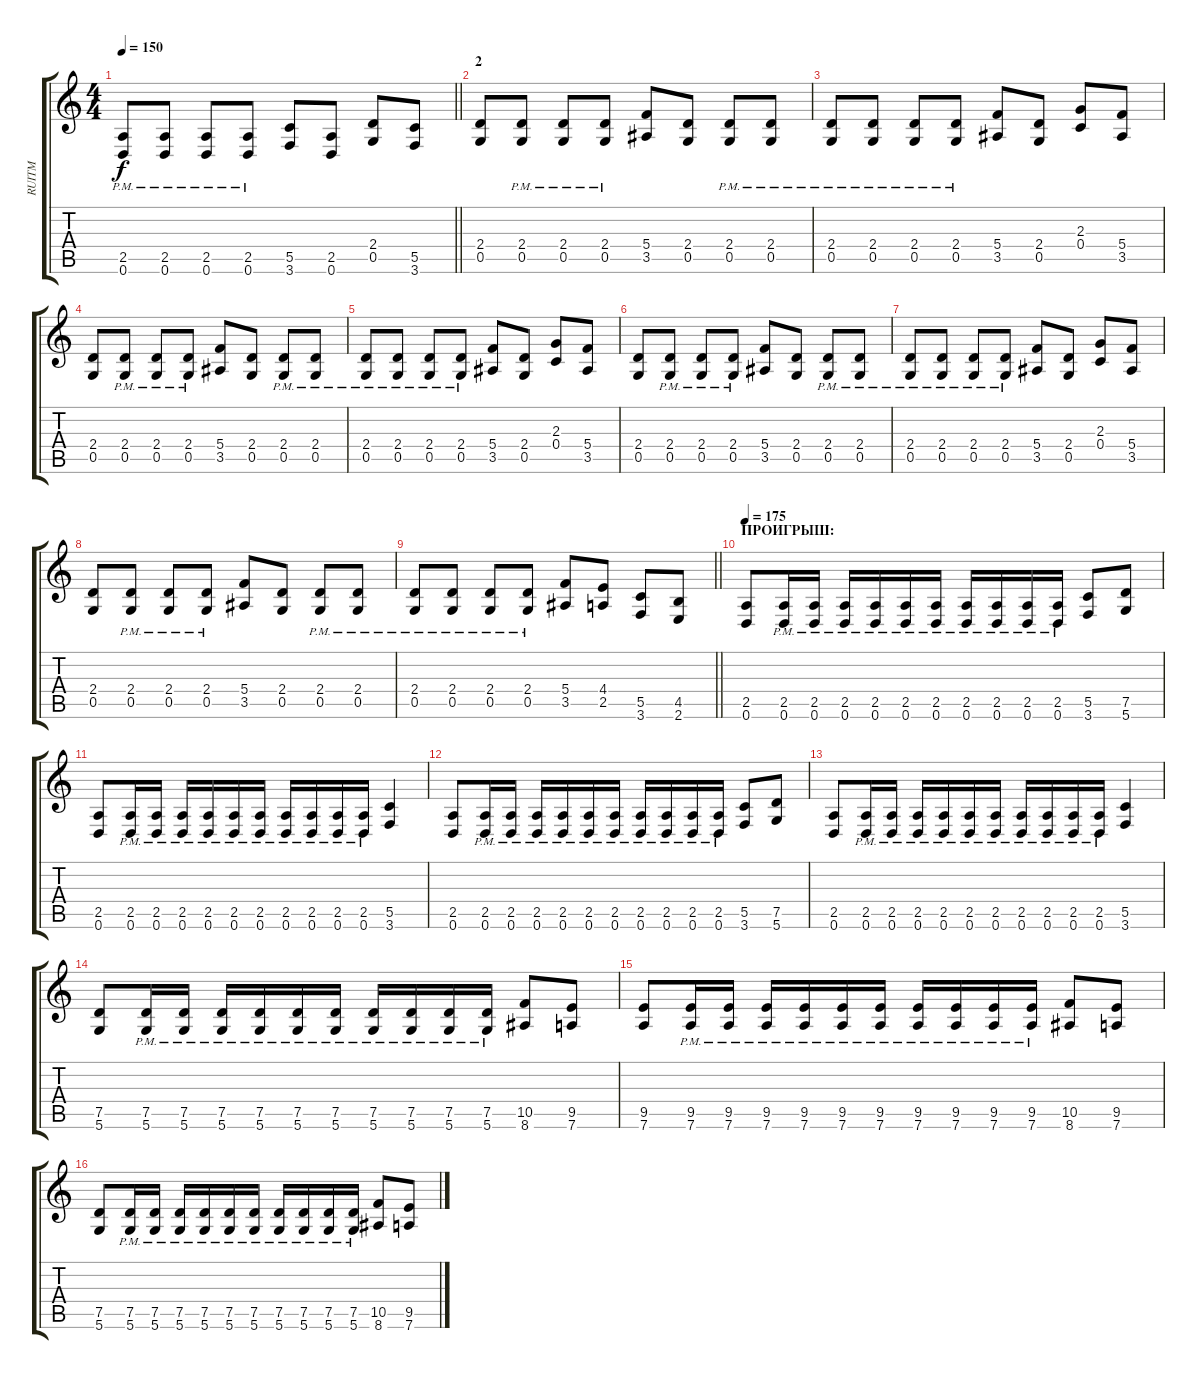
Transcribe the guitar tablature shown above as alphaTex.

\track ("RUITM" "RUITM") {instrument distortionguitar}
\staff {score tabs}
\tuning (D4 A3 F3 C3 G2 D2) {hide}
\ts (4 4)
\tempo 150
\clef g2
\barLineRight lightlight
\ks c
(2.5{pm} 0.6{pm}).8{dy f} (2.5{pm} 0.6{pm}).8 (2.5{pm} 0.6{pm}).8 (2.5{pm} 0.6{pm}).8 (5.5 3.6).8 (2.5 0.6).8 (2.4 0.5).8 (5.5 3.6).8 |
\section ("" "2")
(2.4 0.5).8 (2.4{pm} 0.5{pm}).8 (2.4{pm} 0.5{pm}).8 (2.4{pm} 0.5{pm}).8 (5.4 3.5).8 (2.4 0.5).8 (2.4{pm} 0.5{pm}).8 (2.4{pm} 0.5{pm}).8 |
(2.4{pm} 0.5{pm}).8 (2.4{pm} 0.5{pm}).8 (2.4{pm} 0.5{pm}).8 (2.4{pm} 0.5{pm}).8 (5.4 3.5).8 (2.4 0.5).8 (2.3 0.4).8 (5.4 3.5).8 |
(2.4 0.5).8 (2.4{pm} 0.5{pm}).8 (2.4{pm} 0.5{pm}).8 (2.4{pm} 0.5{pm}).8 (5.4 3.5).8 (2.4 0.5).8 (2.4{pm} 0.5{pm}).8 (2.4{pm} 0.5{pm}).8 |
(2.4{pm} 0.5{pm}).8 (2.4{pm} 0.5{pm}).8 (2.4{pm} 0.5{pm}).8 (2.4{pm} 0.5{pm}).8 (5.4 3.5).8 (2.4 0.5).8 (2.3 0.4).8 (5.4 3.5).8 |
(2.4 0.5).8 (2.4{pm} 0.5{pm}).8 (2.4{pm} 0.5{pm}).8 (2.4{pm} 0.5{pm}).8 (5.4 3.5).8 (2.4 0.5).8 (2.4{pm} 0.5{pm}).8 (2.4{pm} 0.5{pm}).8 |
(2.4{pm} 0.5{pm}).8 (2.4{pm} 0.5{pm}).8 (2.4{pm} 0.5{pm}).8 (2.4{pm} 0.5{pm}).8 (5.4 3.5).8 (2.4 0.5).8 (2.3 0.4).8 (5.4 3.5).8 |
(2.4 0.5).8 (2.4{pm} 0.5{pm}).8 (2.4{pm} 0.5{pm}).8 (2.4{pm} 0.5{pm}).8 (5.4 3.5).8 (2.4 0.5).8 (2.4{pm} 0.5{pm}).8 (2.4{pm} 0.5{pm}).8 |
\barLineRight lightlight
(2.4{pm} 0.5{pm}).8 (2.4{pm} 0.5{pm}).8 (2.4{pm} 0.5{pm}).8 (2.4{pm} 0.5{pm}).8 (5.4 3.5).8 (4.4 2.5).8 (5.5 3.6).8 (4.5 2.6).8 |
\section ("" "ПРОИГРЫШ:")
\tempo 175
(2.5 0.6).8 (2.5{pm} 0.6{pm}).16 (2.5{pm} 0.6{pm}).16 (2.5{pm} 0.6{pm}).16 (2.5{pm} 0.6{pm}).16 (2.5{pm} 0.6{pm}).16 (2.5{pm} 0.6{pm}).16 (2.5{pm} 0.6{pm}).16 (2.5{pm} 0.6{pm}).16 (2.5{pm} 0.6{pm}).16 (2.5{pm} 0.6{pm}).16 (5.5 3.6).8 (7.5 5.6).8 |
(2.5 0.6).8 (2.5{pm} 0.6{pm}).16 (2.5{pm} 0.6{pm}).16 (2.5{pm} 0.6{pm}).16 (2.5{pm} 0.6{pm}).16 (2.5{pm} 0.6{pm}).16 (2.5{pm} 0.6{pm}).16 (2.5{pm} 0.6{pm}).16 (2.5{pm} 0.6{pm}).16 (2.5{pm} 0.6{pm}).16 (2.5{pm} 0.6{pm}).16 (5.5 3.6).4 |
(2.5 0.6).8 (2.5{pm} 0.6{pm}).16 (2.5{pm} 0.6{pm}).16 (2.5{pm} 0.6{pm}).16 (2.5{pm} 0.6{pm}).16 (2.5{pm} 0.6{pm}).16 (2.5{pm} 0.6{pm}).16 (2.5{pm} 0.6{pm}).16 (2.5{pm} 0.6{pm}).16 (2.5{pm} 0.6{pm}).16 (2.5{pm} 0.6{pm}).16 (5.5 3.6).8 (7.5 5.6).8 |
(2.5 0.6).8 (2.5{pm} 0.6{pm}).16 (2.5{pm} 0.6{pm}).16 (2.5{pm} 0.6{pm}).16 (2.5{pm} 0.6{pm}).16 (2.5{pm} 0.6{pm}).16 (2.5{pm} 0.6{pm}).16 (2.5{pm} 0.6{pm}).16 (2.5{pm} 0.6{pm}).16 (2.5{pm} 0.6{pm}).16 (2.5{pm} 0.6{pm}).16 (5.5 3.6).4 |
(7.5 5.6).8 (7.5{pm} 5.6{pm}).16 (7.5{pm} 5.6{pm}).16 (7.5{pm} 5.6{pm}).16 (7.5{pm} 5.6{pm}).16 (7.5{pm} 5.6{pm}).16 (7.5{pm} 5.6{pm}).16 (7.5{pm} 5.6{pm}).16 (7.5{pm} 5.6{pm}).16 (7.5{pm} 5.6{pm}).16 (7.5{pm} 5.6{pm}).16 (10.5 8.6).8 (9.5 7.6).8 |
(9.5 7.6).8 (9.5{pm} 7.6{pm}).16 (9.5{pm} 7.6{pm}).16 (9.5{pm} 7.6{pm}).16 (9.5{pm} 7.6{pm}).16 (9.5{pm} 7.6{pm}).16 (9.5{pm} 7.6{pm}).16 (9.5{pm} 7.6{pm}).16 (9.5{pm} 7.6{pm}).16 (9.5{pm} 7.6{pm}).16 (9.5{pm} 7.6{pm}).16 (10.5 8.6).8 (9.5 7.6).8 |
(7.5 5.6).8 (7.5{pm} 5.6{pm}).16 (7.5{pm} 5.6{pm}).16 (7.5{pm} 5.6{pm}).16 (7.5{pm} 5.6{pm}).16 (7.5{pm} 5.6{pm}).16 (7.5{pm} 5.6{pm}).16 (7.5{pm} 5.6{pm}).16 (7.5{pm} 5.6{pm}).16 (7.5{pm} 5.6{pm}).16 (7.5{pm} 5.6{pm}).16 (10.5 8.6).8 (9.5 7.6).8
